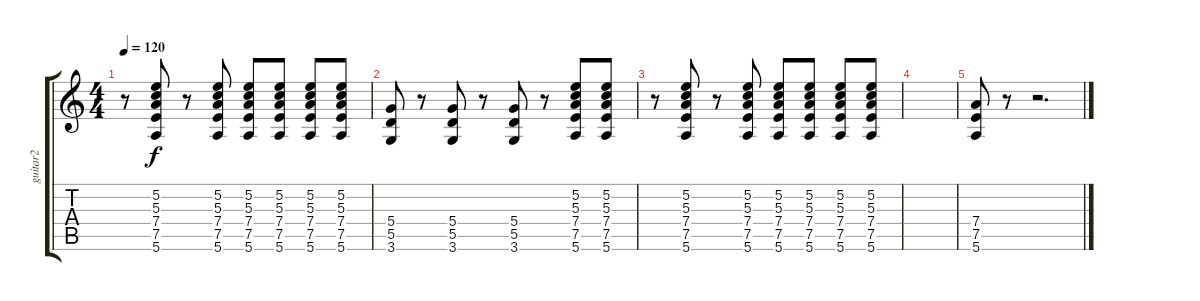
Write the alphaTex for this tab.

\track ("guitar2" "guitar2") {instrument distortionguitar}
\staff {score tabs}
\tuning (E4 B3 G3 D3 A2 E2) {hide}
\ts (4 4)
\tempo 120
\clef g2
\ks c
r.8{dy f} (5.2 5.3 7.4 7.5 5.6).8 r.8 (5.2 5.3 7.4 7.5 5.6).8 (5.2 5.3 7.4 7.5 5.6).8 (5.2 5.3 7.4 7.5 5.6).8 (5.2 5.3 7.4 7.5 5.6).8 (5.2 5.3 7.4 7.5 5.6).8 |
(5.4 5.5 3.6).8 r.8 (5.4 5.5 3.6).8 r.8 (5.4 5.5 3.6).8 r.8 (5.2 5.3 7.4 7.5 5.6).8 (5.2 5.3 7.4 7.5 5.6).8 |
r.8 (5.2 5.3 7.4 7.5 5.6).8 r.8 (5.2 5.3 7.4 7.5 5.6).8 (5.2 5.3 7.4 7.5 5.6).8 (5.2 5.3 7.4 7.5 5.6).8 (5.2 5.3 7.4 7.5 5.6).8 (5.2 5.3 7.4 7.5 5.6).8 |
|
(7.4 7.5 5.6).8 r.8 r.2{d}
